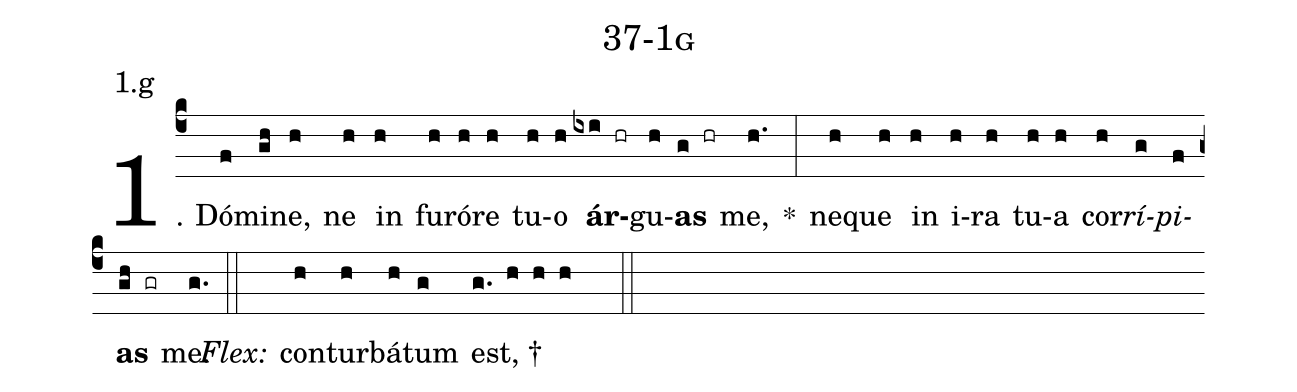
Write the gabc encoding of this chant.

name: 37-1g;
annotation: 1.g;
%%
(c4)1. Dó(f)mi(gh)ne,(h) ne(h) in(h) fu(h)ró(h)re(h) tu(h)o(h) <b>ár</b>(ixi hr)gu(h)<b>as</b>(g hr) me,(h.) *(:) ne(h)que(h) in(h) i(h)ra(h) tu(h)a(h) cor(h)<i>rí</i>(g)<i>pi</i>(f)<b>as</b>(gh gr) me.(g.) (::)
<i>Flex:</i>()  con(h)tur(h)bá(h)tum(g) est, †(g. h h h  ::)
